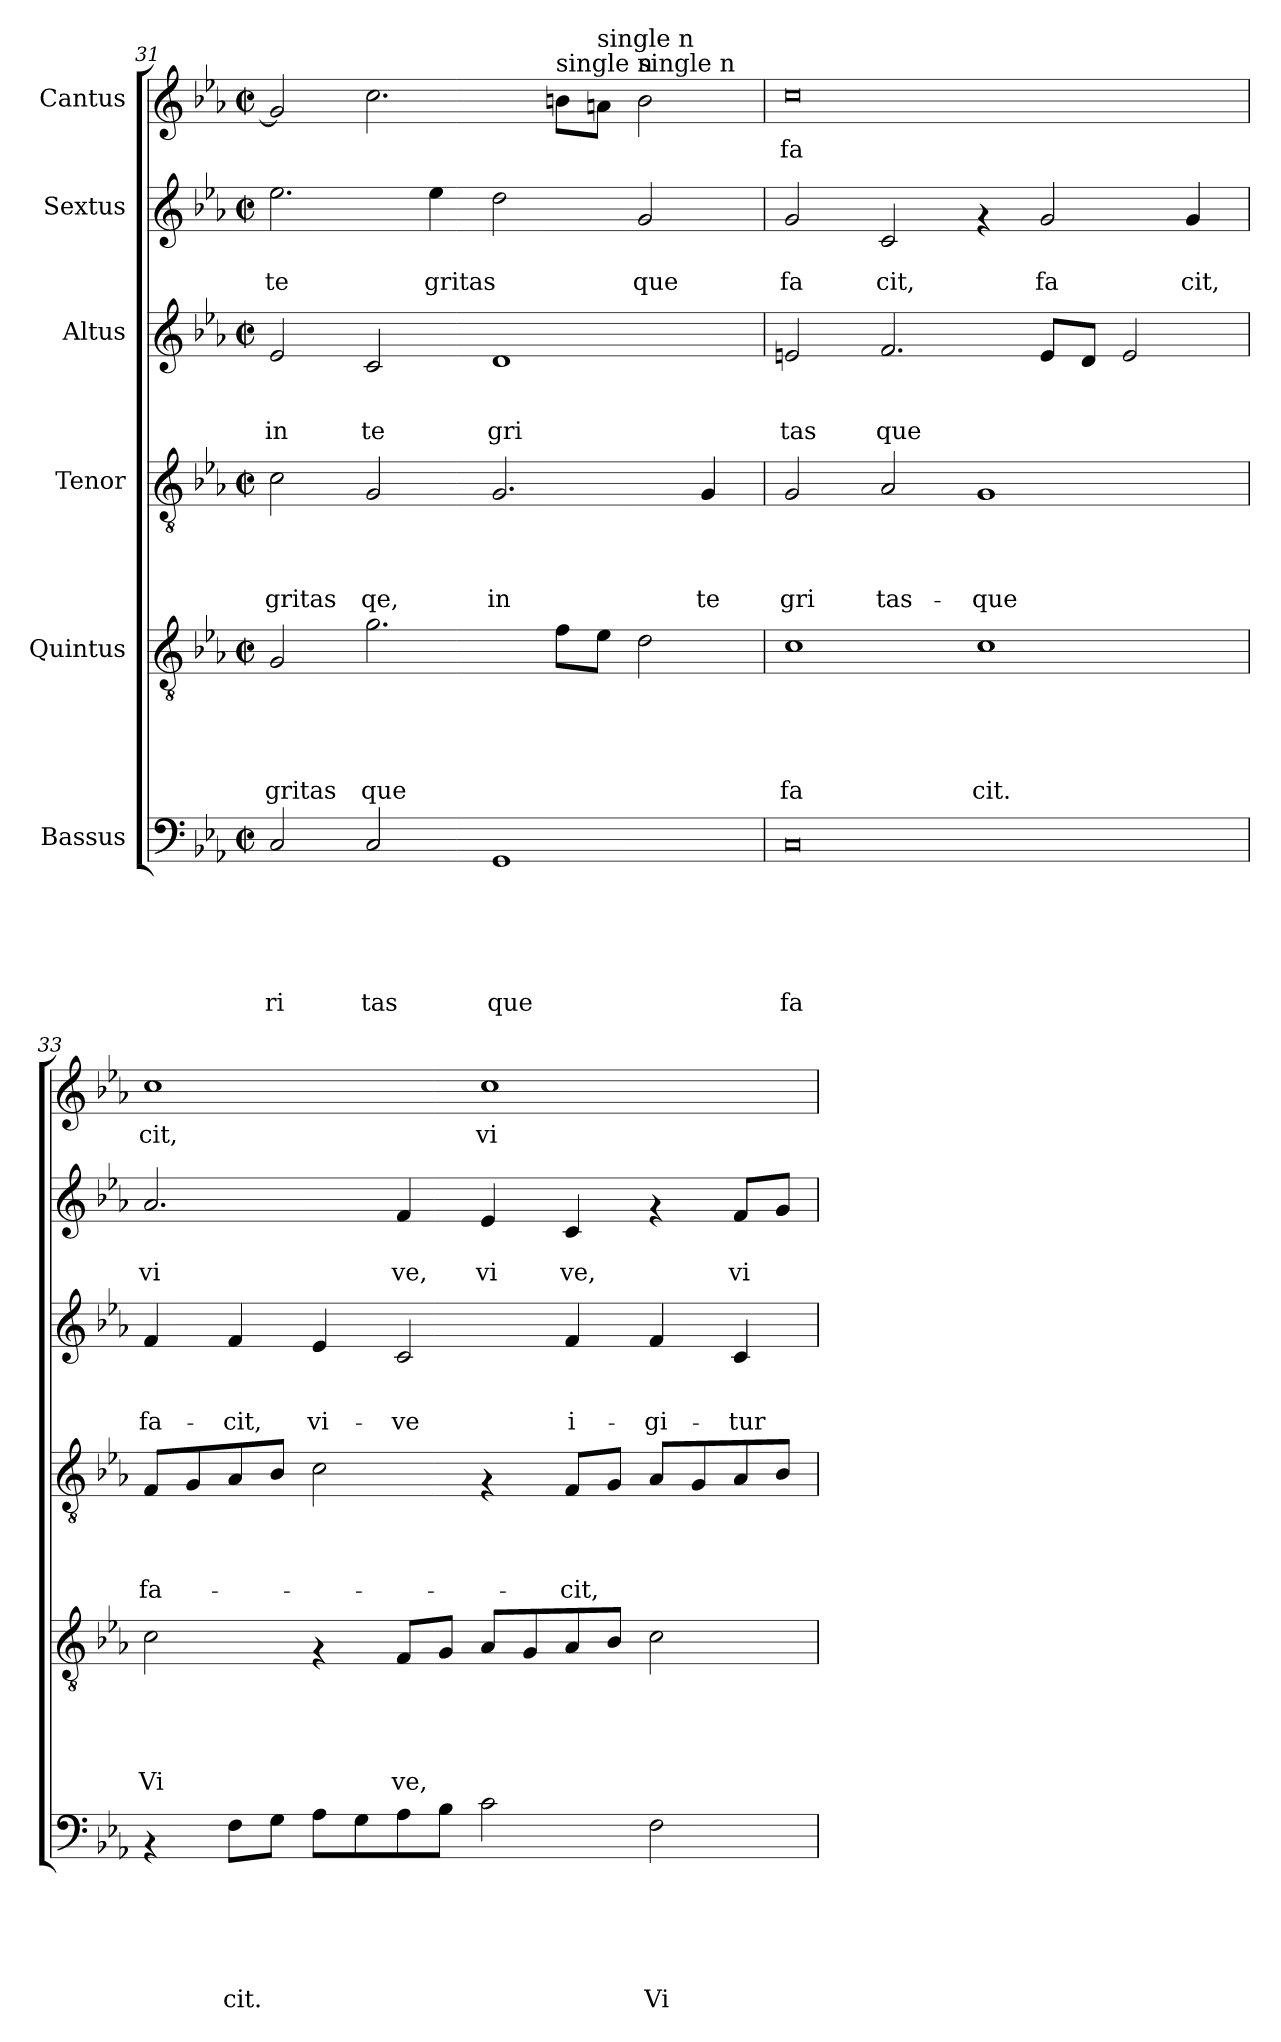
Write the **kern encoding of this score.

**kern	**text	**text	**text	**text	**text	**text	**kern	**text	**text	**text	**text	**text	**kern	**text	**text	**text	**text	**kern	**text	**text	**text	**kern	**text	**text	**kern	**text
*part6	*part6	*part6	*part6	*part6	*part6	*part6	*part5	*part5	*part5	*part5	*part5	*part5	*part4	*part4	*part4	*part4	*part4	*part3	*part3	*part3	*part3	*part2	*part2	*part2	*part1	*part1
*staff6	*staff6	*staff6	*staff6	*staff6	*staff6	*staff6	*staff5	*staff5	*staff5	*staff5	*staff5	*staff5	*staff4	*staff4	*staff4	*staff4	*staff4	*staff3	*staff3	*staff3	*staff3	*staff2	*staff2	*staff2	*staff1	*staff1
*I"Bassus	*	*	*	*	*	*	*I"Quintus	*	*	*	*	*	*I"Tenor	*	*	*	*	*I"Altus	*	*	*	*I"Sextus	*	*	*I"Cantus	*
*clefF4	*	*	*	*	*	*	*clefGv2	*	*	*	*	*	*clefGv2	*	*	*	*	*clefG2	*	*	*	*clefG2	*	*	*clefG2	*
*k[b-e-a-]	*	*	*	*	*	*	*k[b-e-a-]	*	*	*	*	*	*k[b-e-a-]	*	*	*	*	*k[b-e-a-]	*	*	*	*k[b-e-a-]	*	*	*k[b-e-a-]	*
*E-:	*	*	*	*	*	*	*E-:	*	*	*	*	*	*E-:	*	*	*	*	*E-:	*	*	*	*E-:	*	*	*E-:	*
*M2/2	*	*	*	*	*	*	*M2/2	*	*	*	*	*	*M2/2	*	*	*	*	*M2/2	*	*	*	*M2/2	*	*	*M2/2	*
*met(c|)	*	*	*	*	*	*	*met(c|)	*	*	*	*	*	*met(c|)	*	*	*	*	*met(c|)	*	*	*	*met(c|)	*	*	*met(c|)	*
=31	=31	=31	=31	=31	=31	=31	=31	=31	=31	=31	=31	=31	=31	=31	=31	=31	=31	=31	=31	=31	=31	=31	=31	=31	=31	=31
!	!	!	!	!	!	!LO:LY:b	!	!	!	!	!	!LO:LY:b	!	!	!	!	!LO:LY:b	!	!	!	!LO:LY:b	!	!	!LO:LY:b	!	!
2C/	.	.	.	.	.	ri	2G/	.	.	.	.	gritas	2c\	.	.	.	gritas	2e-/	.	.	in	2.ee-\	.	te	2g/]	.
!	!	!	!	!	!	!LO:LY:b	!	!	!	!	!	!LO:LY:b	!	!	!	!	!LO:LY:b	!	!	!	!LO:LY:b	!	!	!	!	!
2C/	.	.	.	.	.	tas	2.g\	.	.	.	.	que	2G/	.	.	.	qe,	2c/	.	.	te	.	.	.	2.cc\	.
!	!	!	!	!	!	!	!	!	!	!	!	!	!	!	!	!	!	!	!	!	!	!	!	!LO:LY:b	!	!
.	.	.	.	.	.	.	.	.	.	.	.	.	.	.	.	.	.	.	.	.	.	4ee-\	.	gritas	.	.
!	!	!	!	!	!	!LO:LY:b	!	!	!	!	!	!	!	!	!	!	!LO:LY:b	!	!	!	!LO:LY:b	!	!	!	!	!
1GG	.	.	.	.	.	que	.	.	.	.	.	.	2.G/	.	.	.	in	1d	.	.	gri	2dd\	.	.	.	.
!	!	!	!	!	!	!	!	!	!	!	!	!	!	!	!	!	!	!	!	!	!	!	!	!	!LO:TX:a:t=single n	!
.	.	.	.	.	.	.	8f\L	.	.	.	.	.	.	.	.	.	.	.	.	.	.	.	.	.	8b\L	.
!	!	!	!	!	!	!	!	!	!	!	!	!	!	!	!	!	!	!	!	!	!	!	!	!	!LO:TX:a:t=single n	!
.	.	.	.	.	.	.	8e-\J	.	.	.	.	.	.	.	.	.	.	.	.	.	.	.	.	.	8a\J	.
!	!	!	!	!	!	!	!	!	!	!	!	!	!	!	!	!	!	!	!	!	!	!	!	!	!LO:TX:a:t=single n	!
!	!	!	!	!	!	!	!	!	!	!	!	!	!	!	!	!	!	!	!	!	!	!	!	!LO:LY:b	!	!
.	.	.	.	.	.	.	2d\	.	.	.	.	.	.	.	.	.	.	.	.	.	.	2g/	.	que	2b\	.
!	!	!	!	!	!	!	!	!	!	!	!	!	!	!	!	!	!LO:LY:b	!	!	!	!	!	!	!	!	!
.	.	.	.	.	.	.	.	.	.	.	.	.	4G/	.	.	.	te	.	.	.	.	.	.	.	.	.
!!LO:PB:g=z
=32	=32	=32	=32	=32	=32	=32	=32	=32	=32	=32	=32	=32	=32	=32	=32	=32	=32	=32	=32	=32	=32	=32	=32	=32	=32	=32
!	!	!	!	!	!	!LO:LY:b	!	!	!	!	!	!LO:LY:b	!	!	!	!	!LO:LY:b	!	!	!	!LO:LY:b	!	!	!LO:LY:b	!	!LO:LY:b
0C	.	.	.	.	.	fa	1c	.	.	.	.	fa	2G/	.	.	.	gri	2en/	.	.	tas	2g/	.	fa	0cc	fa
!	!	!	!	!	!	!	!	!	!	!	!	!	!	!	!	!	!LO:LY:b	!	!	!	!LO:LY:b	!	!	!LO:LY:b	!	!
.	.	.	.	.	.	.	.	.	.	.	.	.	2A-/	.	.	.	tas-	2.f/	.	.	que	2c/	.	cit,	.	.
!	!	!	!	!	!	!	!	!	!	!	!	!LO:LY:b	!	!	!	!	!LO:LY:b	!	!	!	!	!	!	!	!	!
.	.	.	.	.	.	.	1c	.	.	.	.	cit.	1G	.	.	.	-que	.	.	.	.	4rf	.	.	.	.
!	!	!	!	!	!	!	!	!	!	!	!	!	!	!	!	!	!	!	!	!	!	!	!	!LO:LY:b	!	!
.	.	.	.	.	.	.	.	.	.	.	.	.	.	.	.	.	.	8e/L	.	.	.	2g/	.	fa	.	.
.	.	.	.	.	.	.	.	.	.	.	.	.	.	.	.	.	.	8d/J	.	.	.	.	.	.	.	.
.	.	.	.	.	.	.	.	.	.	.	.	.	.	.	.	.	.	2e/	.	.	.	.	.	.	.	.
!	!	!	!	!	!	!	!	!	!	!	!	!	!	!	!	!	!	!	!	!	!	!	!	!LO:LY:b	!	!
.	.	.	.	.	.	.	.	.	.	.	.	.	.	.	.	.	.	.	.	.	.	4g/	.	cit,	.	.
=33	=33	=33	=33	=33	=33	=33	=33	=33	=33	=33	=33	=33	=33	=33	=33	=33	=33	=33	=33	=33	=33	=33	=33	=33	=33	=33
!	!	!	!	!	!	!	!	!	!	!	!	!LO:LY:b	!	!	!	!	!LO:LY:b	!	!	!	!LO:LY:b	!	!	!LO:LY:b	!	!LO:LY:b
4rAA	.	.	.	.	.	.	2c\	.	.	.	.	Vi	8F/L	.	.	.	fa-	4f/	.	.	fa-	2.a-/	.	vi	1cc	cit,
.	.	.	.	.	.	.	.	.	.	.	.	.	8G/	.	.	.	.	.	.	.	.	.	.	.	.	.
!	!	!	!	!	!	!LO:LY:b	!	!	!	!	!	!	!	!	!	!	!	!	!	!	!LO:LY:b	!	!	!	!	!
8F\L	.	.	.	.	.	cit.	.	.	.	.	.	.	8A-/	.	.	.	.	4f/	.	.	-cit,	.	.	.	.	.
8G\J	.	.	.	.	.	.	.	.	.	.	.	.	8B-/J	.	.	.	.	.	.	.	.	.	.	.	.	.
!	!	!	!	!	!	!	!	!	!	!	!	!	!	!	!	!	!	!	!	!	!LO:LY:b	!	!	!	!	!
8A-\L	.	.	.	.	.	.	4rF	.	.	.	.	.	2c\	.	.	.	.	4e-/	.	.	vi-	.	.	.	.	.
8G\	.	.	.	.	.	.	.	.	.	.	.	.	.	.	.	.	.	.	.	.	.	.	.	.	.	.
!	!	!	!	!	!	!	!	!	!	!	!	!LO:LY:b	!	!	!	!	!	!	!	!	!LO:LY:b	!	!	!LO:LY:b	!	!
8A-\	.	.	.	.	.	.	8F/L	.	.	.	.	ve,	.	.	.	.	.	2c/	.	.	-ve	4f/	.	ve,	.	.
8B-\J	.	.	.	.	.	.	8G/J	.	.	.	.	.	.	.	.	.	.	.	.	.	.	.	.	.	.	.
!	!	!	!	!	!	!	!	!	!	!	!	!	!	!	!	!	!	!	!	!	!	!	!	!LO:LY:b	!	!LO:LY:b
2c\	.	.	.	.	.	.	8A-/L	.	.	.	.	.	4rF	.	.	.	.	.	.	.	.	4e-/	.	vi	1cc	vi
.	.	.	.	.	.	.	8G/	.	.	.	.	.	.	.	.	.	.	.	.	.	.	.	.	.	.	.
!	!	!	!	!	!	!	!	!	!	!	!	!	!	!	!	!	!LO:LY:b	!	!	!	!LO:LY:b	!	!	!LO:LY:b	!	!
.	.	.	.	.	.	.	8A-/	.	.	.	.	.	8F/L	.	.	.	-cit,	4f/	.	.	i-	4c/	.	ve,	.	.
.	.	.	.	.	.	.	8B-/J	.	.	.	.	.	8G/J	.	.	.	.	.	.	.	.	.	.	.	.	.
!	!	!	!	!	!	!LO:LY:b	!	!	!	!	!	!	!	!	!	!	!	!	!	!	!LO:LY:b	!	!	!	!	!
2F\	.	.	.	.	.	Vi-	2c\	.	.	.	.	.	8A-/L	.	.	.	.	4f/	.	.	-gi-	4rf	.	.	.	.
.	.	.	.	.	.	.	.	.	.	.	.	.	8G/	.	.	.	.	.	.	.	.	.	.	.	.	.
!	!	!	!	!	!	!	!	!	!	!	!	!	!	!	!	!	!	!	!	!	!LO:LY:b	!	!	!LO:LY:b	!	!
.	.	.	.	.	.	.	.	.	.	.	.	.	8A-/	.	.	.	.	4c/	.	.	-tur	8f/L	.	vi	.	.
.	.	.	.	.	.	.	.	.	.	.	.	.	8B-/J	.	.	.	.	.	.	.	.	8g/J	.	.	.	.
=	=	=	=	=	=	=	=	=	=	=	=	=	=	=	=	=	=	=	=	=	=	=	=	=	=	=
*-	*-	*-	*-	*-	*-	*-	*-	*-	*-	*-	*-	*-	*-	*-	*-	*-	*-	*-	*-	*-	*-	*-	*-	*-	*-	*-
